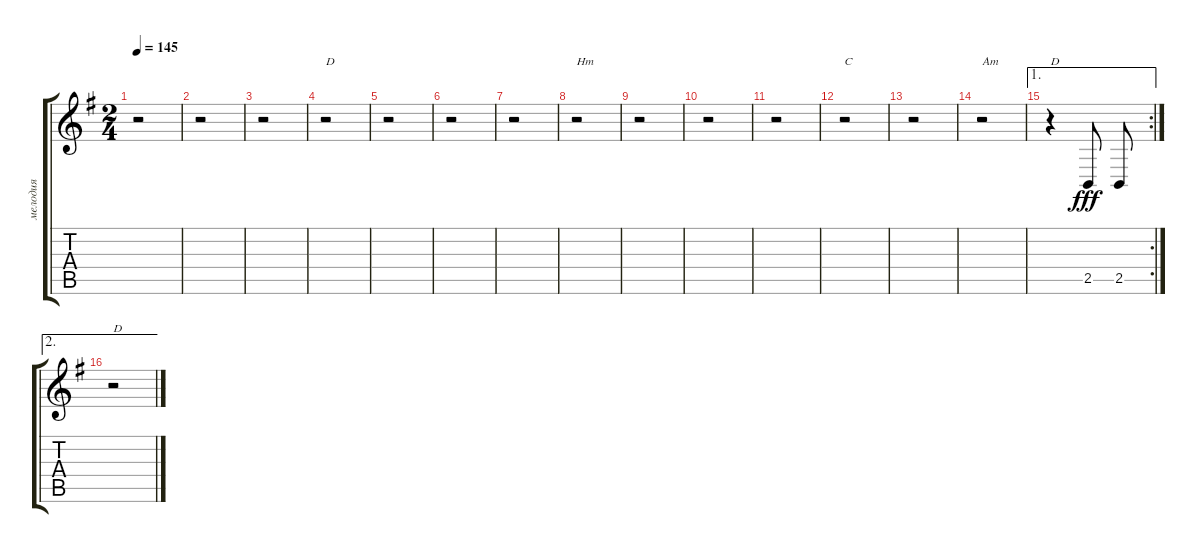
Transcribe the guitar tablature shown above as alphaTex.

\track ("мелодия" "мелодия") {instrument accordion}
\staff {score tabs}
\tuning (E4 B3 G3 D3 A2 E2) {hide}
\ts (2 4)
\tempo 145
\clef g2
\ks eminor
r.2{dy mf} |
r.2 |
r.2 |
r.2{txt "D"} |
r.2 |
r.2 |
r.2 |
r.2{txt "Hm"} |
r.2 |
r.2 |
r.2 |
r.2{txt "C"} |
r.2 |
r.2{txt "Am"} |
\ae 1
\rc 2
r.4{txt "D" balance 6} 2.5.8{dy fff beam split} 2.5.8 |
\ae 2
r.2{txt "D"}
